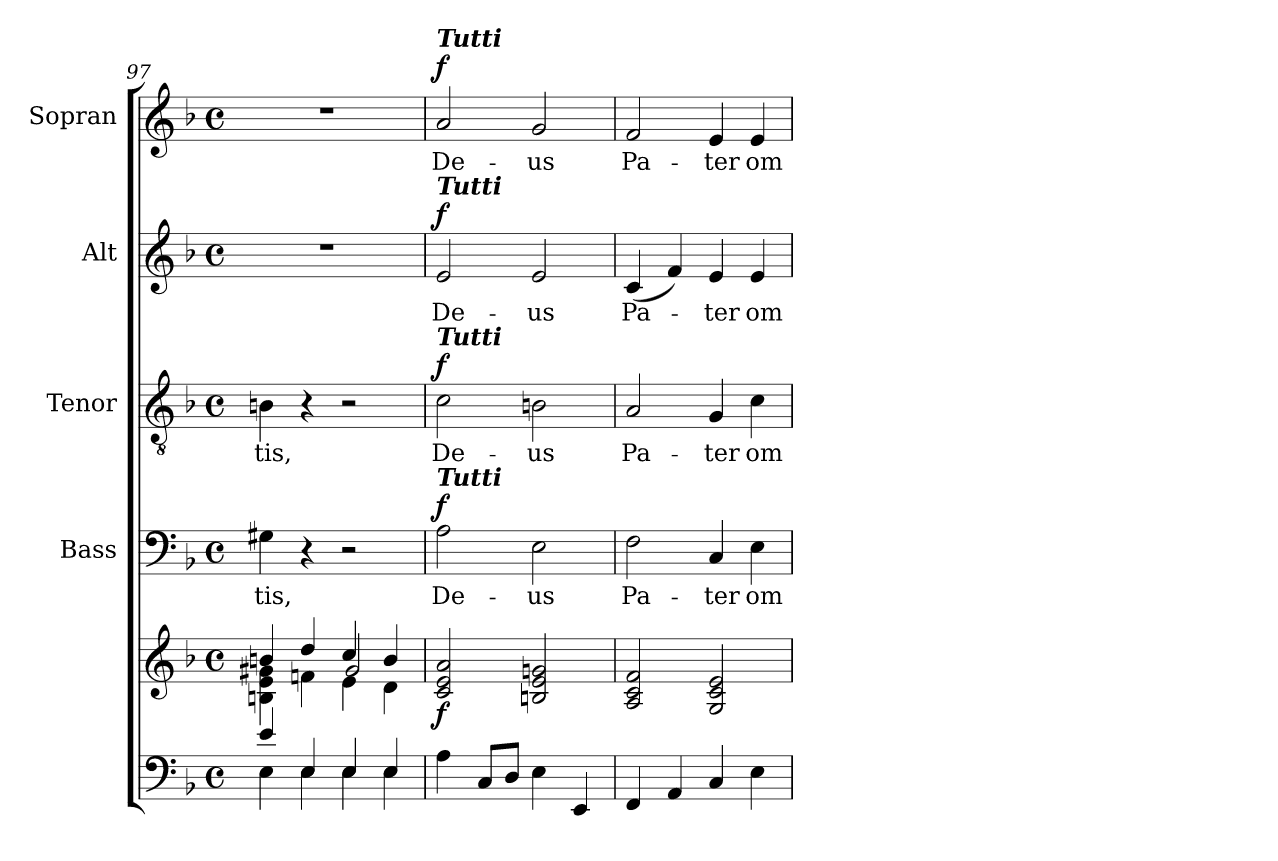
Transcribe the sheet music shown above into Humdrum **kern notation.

**kern	**kern	**dynam	**kern	**text	**dynam	**kern	**text	**dynam	**kern	**text	**dynam	**kern	**text	**dynam
*part5	*part5	*part5	*part4	*part4	*part4	*part3	*part3	*part3	*part2	*part2	*part2	*part1	*part1	*part1
*staff6	*staff5	*staff5/6	*staff4	*staff4	*staff4	*staff3	*staff3	*staff3	*staff2	*staff2	*staff2	*staff1	*staff1	*staff1
*	*	*	*I"Bass	*	*	*I"Tenor	*	*	*I"Alt	*	*	*I"Sopran	*	*
*	*	*	*I'B.	*	*	*I'T.	*	*	*I'A.	*	*	*I'S.	*	*
*clefF4	*clefG2	*	*clefF4	*	*	*clefGv2	*	*	*clefG2	*	*	*clefG2	*	*
*k[b-]	*k[b-]	*	*k[b-]	*	*	*k[b-]	*	*	*k[b-]	*	*	*k[b-]	*	*
*F:	*F:	*	*F:	*	*	*F:	*	*	*F:	*	*	*F:	*	*
*M4/4	*M4/4	*	*M4/4	*	*	*M4/4	*	*	*M4/4	*	*	*M4/4	*	*
*met(c)	*met(c)	*	*met(c)	*	*	*met(c)	*	*	*met(c)	*	*	*met(c)	*	*
=97	=97	=97	=97	=97	=97	=97	=97	=97	=97	=97	=97	=97	=97	=97
*^	*^	*	*	*	*	*	*	*	*	*	*	*	*	*
*	*	*	*^	*	*	*	*	*	*	*	*	*	*	*	*	*
!	!	!	!	!	!	!	!LO:LY:b	!	!	!LO:LY:b	!	!	!	!	!	!	!
4e/	4E\	4bn/	4Bn\ 4e\ 4g#X\	2ryy	.	4G#X\	-tis,	.	4Bn\	-tis,	.	1r	.	.	1r	.	.
4E/	4E\	4dd/	4fn\	.	.	4r	.	.	4r	.	.	.	.	.	.	.	.
4E/	4E\	4cc/	4e\	2g#/	.	2r	.	.	2r	.	.	.	.	.	.	.	.
4E/	4E\	4b/	4d\	.	.	.	.	.	.	.	.	.	.	.	.	.	.
*	*	*	*v	*v	*	*	*	*	*	*	*	*	*	*	*	*	*
=98	=98	=98	=98	=98	=98	=98	=98	=98	=98	=98	=98	=98	=98	=98	=98	=98
!	!	!	!	!	!	!	!	!	!	!	!	!	!	!LO:TX:a:Bi:t=Tutti	!	!
!	!	!	!	!	!	!	!	!	!	!	!LO:TX:a:Bi:t=Tutti	!	!	!	!	!
!	!	!	!	!	!	!	!	!LO:TX:a:Bi:t=Tutti	!	!	!	!	!	!	!	!
!	!	!	!	!	!LO:TX:a:Bi:t=Tutti	!	!	!	!	!	!	!	!	!	!	!
!	!	!	!	!LO:DY:b	!	!LO:LY:b	!LO:DY:a	!	!LO:LY:b	!LO:DY:a	!	!LO:LY:b	!LO:DY:a	!	!LO:LY:b	!LO:DY:a
*v	*v	*	*	*	*	*	*	*	*	*	*	*	*	*	*	*
*	*v	*v	*	*	*	*	*	*	*	*	*	*	*	*	*
4A\	2c/ 2e/ 2a/	f	2A\	De-	f	2c\	De-	f	2e/	De-	f	2a/	De-	f
8C/L	.	.	.	.	.	.	.	.	.	.	.	.	.	.
8D/J	.	.	.	.	.	.	.	.	.	.	.	.	.	.
!	!	!	!	!LO:LY:b	!	!	!LO:LY:b	!	!	!LO:LY:b	!	!	!LO:LY:b	!
4E\	2Bn/ 2e/ 2gn/	.	2E\	-us	.	2Bn\	-us	.	2e/	-us	.	2g/	-us	.
4EE/	.	.	.	.	.	.	.	.	.	.	.	.	.	.
=99	=99	=99	=99	=99	=99	=99	=99	=99	=99	=99	=99	=99	=99	=99
!	!	!	!	!LO:LY:b	!	!	!LO:LY:b	!	!	!LO:LY:b	!	!	!LO:LY:b	!
4FF/	2A/ 2c/ 2f/	.	2F\	Pa-	.	2A/	Pa-	.	(<4c/	Pa-	.	2f/	Pa-	.
4AA/	.	.	.	.	.	.	.	.	4f/)	.	.	.	.	.
!	!	!	!	!LO:LY:b	!	!	!LO:LY:b	!	!	!LO:LY:b	!	!	!LO:LY:b	!
4C/	2G/ 2c/ 2e/	.	4C/	-ter	.	4G/	-ter	.	4e/	-ter	.	4e/	-ter	.
!	!	!	!	!LO:LY:b	!	!	!LO:LY:b	!	!	!LO:LY:b	!	!	!LO:LY:b	!
4E\	.	.	4E\	om-	.	4c\	om-	.	4e/	om-	.	4e/	om-	.
=	=	=	=	=	=	=	=	=	=	=	=	=	=	=
*-	*-	*-	*-	*-	*-	*-	*-	*-	*-	*-	*-	*-	*-	*-
